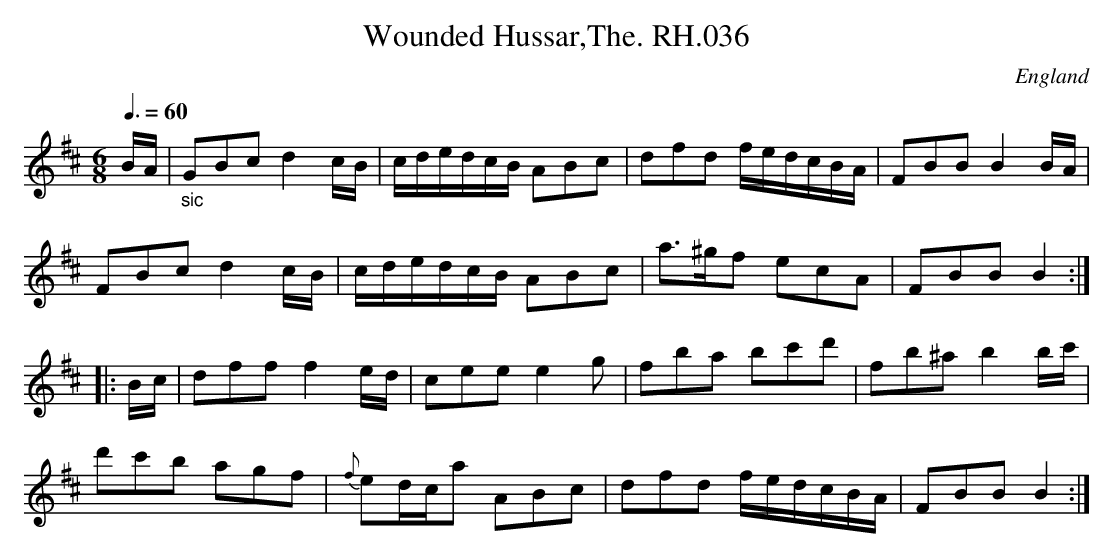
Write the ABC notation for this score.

X:1
T:Wounded Hussar,The. RH.036
L:1/16
M:6/8
O:England
Q:3/8=60
K:D
BA|"_sic"G2B2c2 d4cB|cdedcB A2B2c2|\
d2f2d2 fedcBA|F2B2B2 B4BA|!
F2B2c2 d4cB|cdedcB A2B2c2|\
a3^gf2 e2c2A2|F2B2B2 B4:|!
|:Bc|d2f2f2 f4ed|c2e2e2 e4g2|\
f2b2a2 b2c'2d'2|f2b2^a2 b4bc'|!
d'2c'2b2 a2g2f2|{f}e2dca2 A2B2c2|\
d2f2d2 fedcBA|F2B2B2 B4:|
